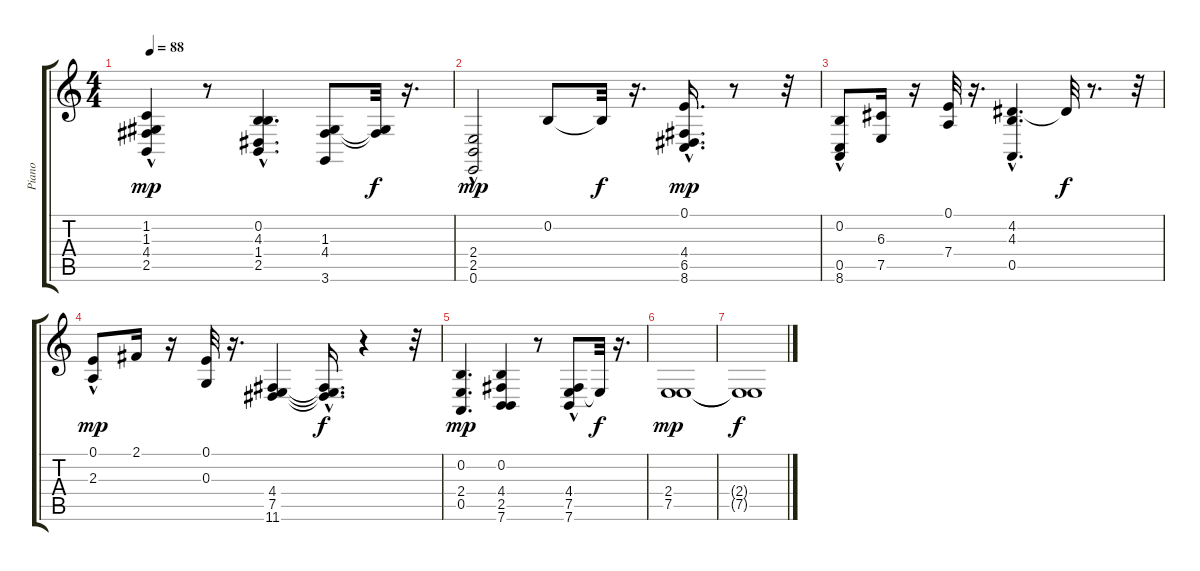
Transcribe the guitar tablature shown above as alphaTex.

\track ("Piano" "Piano") {instrument electricpiano1}
\staff {score tabs}
\tuning (E4 B3 G3 D3 A2 E2) {hide}
\ts (4 4)
\tempo 88
\clef g2
\ks c
(1.2{hac} 1.3 4.4{hac} 2.5{hac}).4{dy mp} r.8 (0.2{hac} 4.3{hac} 1.4{hac} 2.5{hac}).4{d} (1.3 4.4 3.6).8 (1.3{t} 4.4{t}).32{dy f} r.16{d} |
(2.4 2.5 0.6{hac}).2{dy mp} 0.2.8 0.2{t}.32{dy f} r.16{d} (0.1{hac} 4.4 6.5 8.6).16{d dy mp} r.8 r.32 |
(0.2{hac} 0.5 8.6{hac}).8 (6.3 7.5).16 r.16 (0.1 7.4).32 r.16{d} (4.2{hac} 4.3{hac} 0.5{hac}).4{d} 4.2{t}.32{dy f} r.8{d} r.32 |
(0.1{hac} 2.3).8{dy mp} 2.1.16 r.16 (0.1 0.3).32 r.16{d} (4.4 7.5 11.6).4 (4.4{t} 7.5{hac t} 11.6{hac t}).16{d dy f} r.4 r.32 |
(0.2 2.4 0.5).4{d dy mp} (0.2 4.4 2.5 7.6).4 r.8 (4.4{hac} 7.5 7.6).8 7.5{t}.32{dy f} r.16{d} |
(2.4 7.5).1{dy mp} |
(2.4{t} 7.5{t}).1{dy f}
